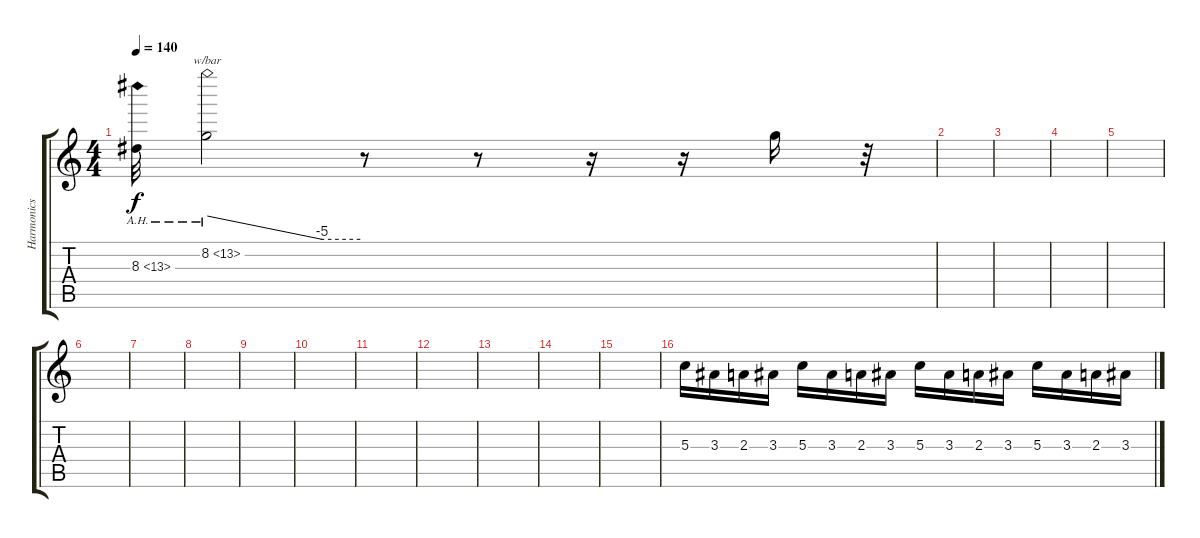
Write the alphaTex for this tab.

\track ("Harmonics" "Harmonics") {instrument guitarharmonics}
\staff {score tabs}
\tuning (E4 B3 G3 D3 A2 E2) {hide}
\ts (4 4)
\tempo 140
\clef g2
\ks c
8.3{ah 5}.32{dy f instrument guitarharmonics} 8.2{ah 5}.2{tbe (custom default 0 0 45 -20 60 -20)} r.8 r.8 r.16 r.16 8.2{t}.16 r.32 |
|
|
|
|
|
|
|
|
|
|
|
|
|
|
5.3.16 3.3.16 2.3.16 3.3.16 5.3.16 3.3.16 2.3.16 3.3.16 5.3.16 3.3.16 2.3.16 3.3.16 5.3.16 3.3.16 2.3.16 3.3.16
